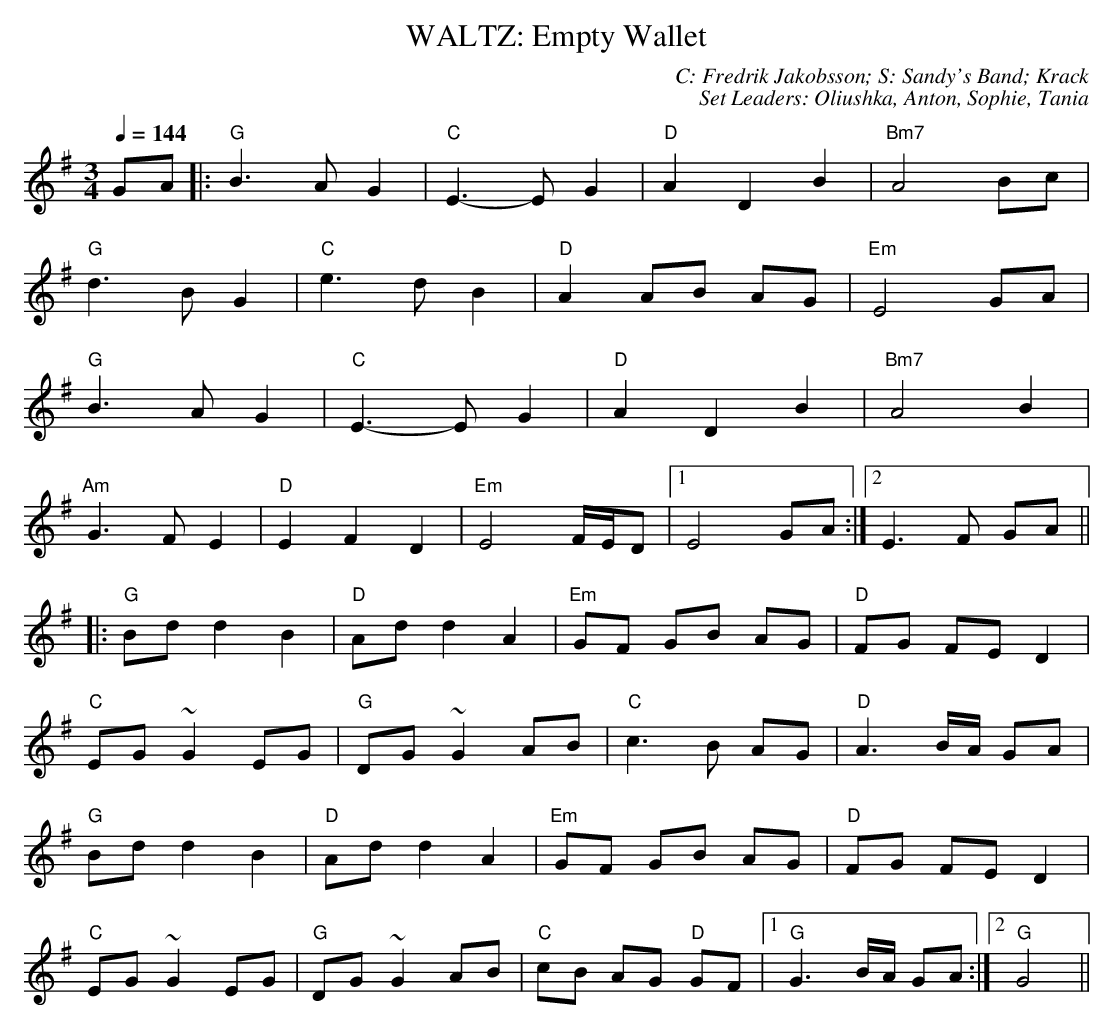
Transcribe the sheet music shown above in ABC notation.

X:1
T: WALTZ: Empty Wallet
C: C: Fredrik Jakobsson; S: Sandy's Band; Krack
C: Set Leaders: Oliushka, Anton, Sophie, Tania
M: 3/4
L: 1/8
Q: 1/4=144
K: Gmaj
GA|:"G"B3A G2|"C"E3-E G2|"D"A2 D2 B2|"Bm7"A4 Bc|
"G"d3B G2|"C"e3d B2|"D"A2 AB AG|"Em"E4 GA|
"G"B3A G2|"C"E3-E G2|"D"A2 D2 B2|"Bm7"A4 B2|
"Am"G3F E2|"D"E2 F2 D2|"Em"E4 F/E/D|1 E4 GA:|2 E3F GA||
|:"G"Bd d2 B2|"D"Ad d2 A2|"Em"GF GB AG|"D"FG FE D2|
"C"EG~G2 EG|"G"DG~G2 AB|"C"c3B AG| "D"A3B/A/ GA|
"G"Bd d2 B2|"D"Ad d2 A2|"Em"GF GB AG|"D"FG FE D2|
"C"EG~G2 EG|"G"DG~G2 AB|"C"cB AG "D"GF|1 "G"G3B/A/ GA:|2 "G"G4||
